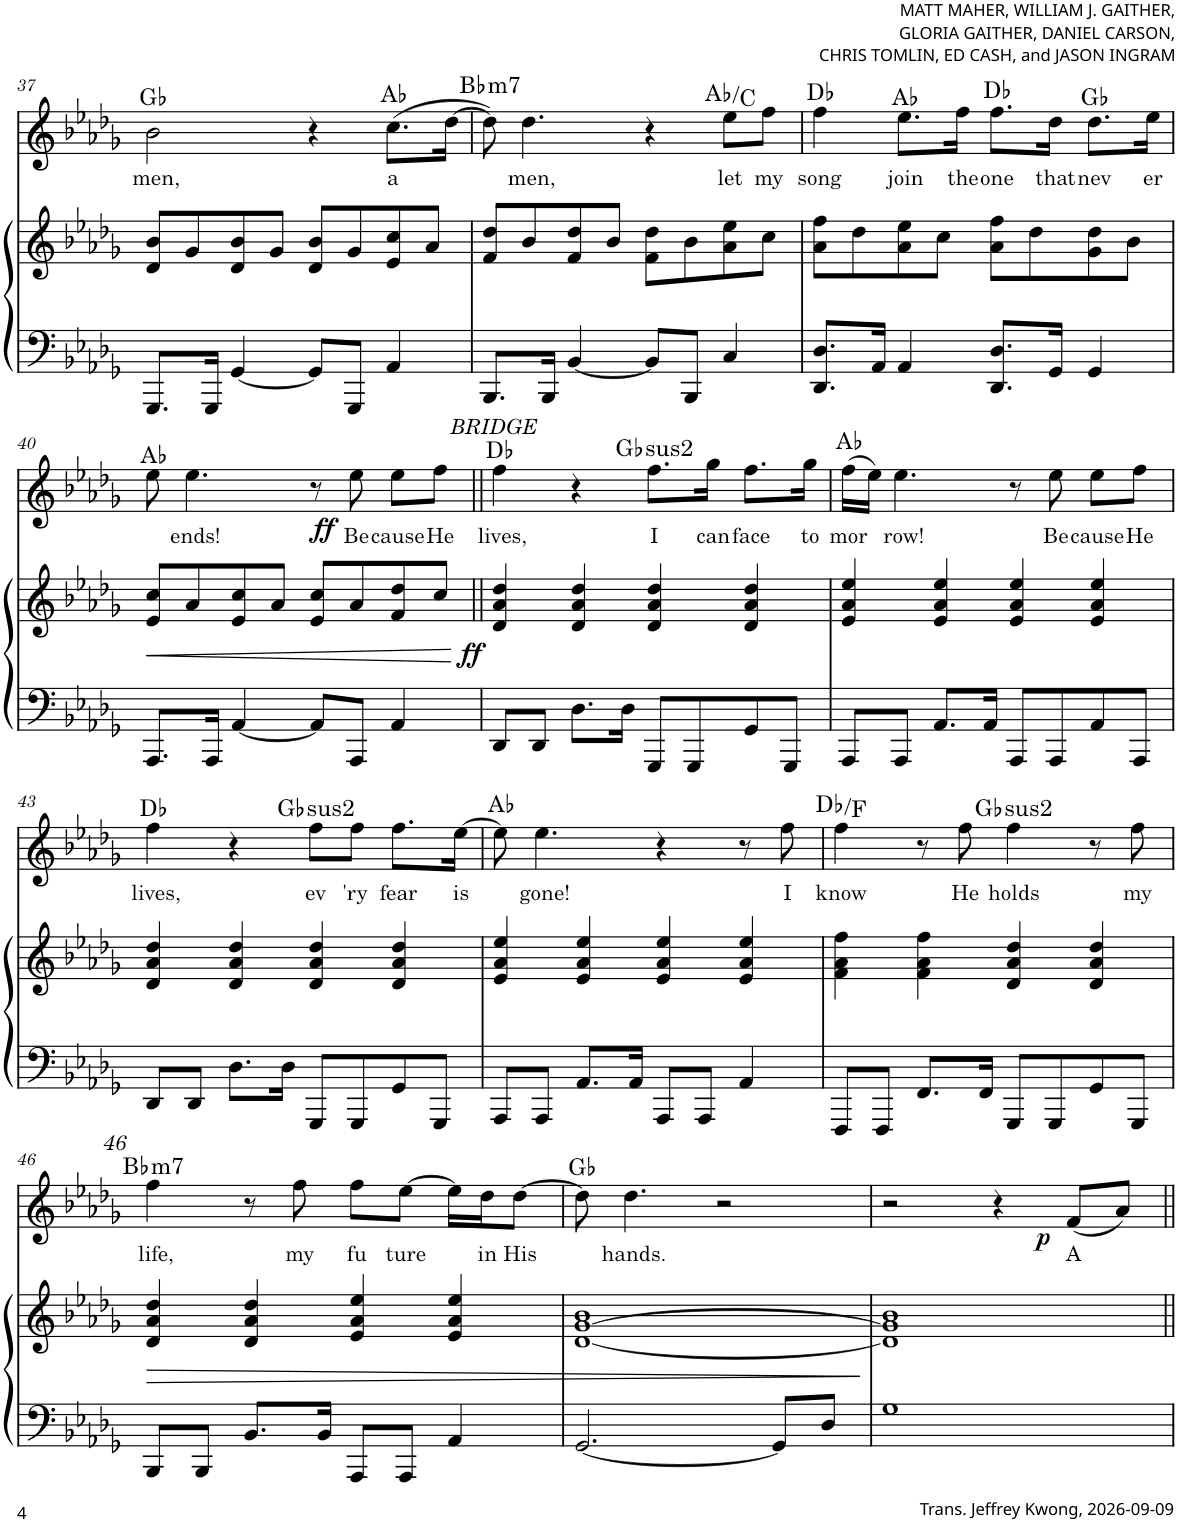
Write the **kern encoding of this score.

**kern	**kern	**dynam	**kern	**text	**dynam	**harte
*part2	*part2	*part2	*part1	*part1	*part1	*part1
*staff3	*staff2	*staff2/3	*staff1	*staff1	*staff1	*
!!LO:PB:g=z
*clefF4	*clefG2	*	*clefG2	*	*	*
*k[b-e-a-d-g-]	*k[b-e-a-d-g-]	*	*k[b-e-a-d-g-]	*	*	*
*M4/4	*M4/4	*	*M4/4	*	*	*
=37	=37	=37	=37	=37	=37	=37
!	!	!	!	!LO:LY:b	!	!
8.GGG-/L	8d-/ 8b-/L	.	2b-\	men,	.	Gb:maj
.	8g-/	.	.	.	.	.
16GGG-/Jk	.	.	.	.	.	.
[4GG-/	8d-/ 8b-/	.	.	.	.	.
.	8g-/J	.	.	.	.	.
8GG-/L]	8d-/ 8b-/L	.	4r	.	.	.
8GGG-/J	8g-/	.	.	.	.	.
!	!	!	!	!LO:LY:b	!	!
4AA-/	8e-/ 8cc/	.	(8.cc\L	a	.	Ab:maj
.	8a-/J	.	.	.	.	.
.	.	.	[16dd-\Jk	.	.	.
=38	=38	=38	=38	=38	=38	=38
!	!	!	!	!	!	!LO:H:kt=m7
8.BBB-/L	8f/ 8dd-/L	.	8dd-\])	.	.	Bb:min7
!	!	!	!	!LO:LY:b	!	!
.	8b-/	.	4.dd-\	men,	.	.
16BBB-/Jk	.	.	.	.	.	.
[4BB-/	8f/ 8dd-/	.	.	.	.	.
.	8b-/J	.	.	.	.	.
8BB-/L]	8f\ 8dd-\L	.	4r	.	.	.
8BBB-/J	8b-\	.	.	.	.	.
!	!	!	!	!LO:LY:b	!	!
4C/	8a-\ 8ee-\	.	8ee-\L	let	.	Ab:maj/3
!	!	!	!	!LO:LY:b	!	!
.	8cc\J	.	8ff\J	my	.	.
=39	=39	=39	=39	=39	=39	=39
!	!	!	!	!LO:LY:b	!	!
8.DD-/ 8.D-/L	8a-\ 8ff\L	.	4ff\	song	.	Db:maj
.	8dd-\	.	.	.	.	.
16AA-/Jk	.	.	.	.	.	.
!	!	!	!	!LO:LY:b	!	!
4AA-/	8a-\ 8ee-\	.	8.ee-\L	join	.	Ab:maj
.	8cc\J	.	.	.	.	.
!	!	!	!	!LO:LY:b	!	!
.	.	.	16ff\Jk	the	.	.
!	!	!	!	!LO:LY:b	!	!
8.DD-/ 8.D-/L	8a-\ 8ff\L	.	8.ff\L	one	.	Db:maj
.	8dd-\	.	.	.	.	.
!	!	!	!	!LO:LY:b	!	!
16GG-/Jk	.	.	16dd-\Jk	that	.	.
!	!	!	!	!LO:LY:b	!	!
4GG-/	8g-\ 8dd-\	.	8.dd-\L	nev	.	Gb:maj
.	8b-\J	.	.	.	.	.
!	!	!	!	!LO:LY:b	!	!
.	.	.	16ee-\Jk	er	.	.
!!LO:LB:g=z
=40	=40	=40	=40	=40	=40	=40
!	!	!LO:HP:b	!	!	!	!
8.AAA-/L	8e-/ 8cc/L	<	8ee-\	.	.	Ab:maj
!	!	!	!	!LO:LY:b	!	!
.	8a-/	.	4.ee-\	ends!	.	.
16AAA-/Jk	.	.	.	.	.	.
[4AA-/	8e-/ 8cc/	.	.	.	.	.
.	8a-/J	.	.	.	.	.
8AA-/L]	8e-/ 8cc/L	.	8r	.	.	.
!	!	!	!	!LO:LY:b	!LO:DY:b	!
8AAA-/J	8a-/	.	8ee-\	Be	ff	.
!	!	!	!	!LO:LY:b	!	!
4AA-/	8f/ 8dd-/	.	8ee-\L	cause	.	.
!	!	!	!	!LO:LY:b	!	!
.	8cc/J	.	8ff\J	He	.	.
.	.	[	.	.	.	.
=41||	=41||	=41||	=41||	=41||	=41||	=41||
!	!	!	!LO:TX:a:i:t=BRIDGE	!	!	!
!	!	!LO:DY:b	!	!LO:LY:b	!	!
8DD-/L	4d-/ 4a-/ 4dd-/	ff	4ff\	lives,	.	Db:maj
8DD-/J	.	.	.	.	.	.
8.D-\L	4d-/ 4a-/ 4dd-/	.	4r	.	.	.
16D-\Jk	.	.	.	.	.	.
!	!	!	!	!LO:LY:b	!	!LO:H:kt=2
8GGG-/L	4d-/ 4a-/ 4dd-/	.	8.ff\L	I	.	Gb:(1,2,5)
8GGG-/	.	.	.	.	.	.
!	!	!	!	!LO:LY:b	!	!
.	.	.	16gg-\Jk	can	.	.
!	!	!	!	!LO:LY:b	!	!
8GG-/	4d-/ 4a-/ 4dd-/	.	8.ff\L	face	.	.
8GGG-/J	.	.	.	.	.	.
!	!	!	!	!LO:LY:b	!	!
.	.	.	16gg-\Jk	to	.	.
=42	=42	=42	=42	=42	=42	=42
!	!	!	!	!LO:LY:b	!	!
8AAA-/L	4e-/ 4a-/ 4ee-/	.	(16ff\LL	mor	.	Ab:maj
.	.	.	16ee-\JJ)	.	.	.
!	!	!	!	!LO:LY:b	!	!
8AAA-/J	.	.	4.ee-\	row!	.	.
8.AA-/L	4e-/ 4a-/ 4ee-/	.	.	.	.	.
16AA-/Jk	.	.	.	.	.	.
8AAA-/L	4e-/ 4a-/ 4ee-/	.	8r	.	.	.
!	!	!	!	!LO:LY:b	!	!
8AAA-/	.	.	8ee-\	Be	.	.
!	!	!	!	!LO:LY:b	!	!
8AA-/	4e-/ 4a-/ 4ee-/	.	8ee-\L	cause	.	.
!	!	!	!	!LO:LY:b	!	!
8AAA-/J	.	.	8ff\J	He	.	.
!!LO:LB:g=z
=43	=43	=43	=43	=43	=43	=43
!	!	!	!	!LO:LY:b	!	!
8DD-/L	4d-/ 4a-/ 4dd-/	.	4ff\	lives,	.	Db:maj
8DD-/J	.	.	.	.	.	.
8.D-\L	4d-/ 4a-/ 4dd-/	.	4r	.	.	.
16D-\Jk	.	.	.	.	.	.
!	!	!	!	!LO:LY:b	!	!LO:H:kt=2
8GGG-/L	4d-/ 4a-/ 4dd-/	.	8ff\L	ev	.	Gb:(1,2,5)
!	!	!	!	!LO:LY:b	!	!
8GGG-/	.	.	8ff\J	'ry	.	.
!	!	!	!	!LO:LY:b	!	!
8GG-/	4d-/ 4a-/ 4dd-/	.	8.ff\L	fear	.	.
8GGG-/J	.	.	.	.	.	.
!	!	!	!	!LO:LY:b	!	!
.	.	.	[16ee-\Jk	is	.	.
=44	=44	=44	=44	=44	=44	=44
8AAA-/L	4e-/ 4a-/ 4ee-/	.	8ee-\]	.	.	Ab:maj
!	!	!	!	!LO:LY:b	!	!
8AAA-/J	.	.	4.ee-\	gone!	.	.
8.AA-/L	4e-/ 4a-/ 4ee-/	.	.	.	.	.
16AA-/Jk	.	.	.	.	.	.
8AAA-/L	4e-/ 4a-/ 4ee-/	.	4r	.	.	.
8AAA-/J	.	.	.	.	.	.
4AA-/	4e-/ 4a-/ 4ee-/	.	8r	.	.	.
!	!	!	!	!LO:LY:b	!	!
.	.	.	8ff\	I	.	.
=45	=45	=45	=45	=45	=45	=45
!	!	!	!	!LO:LY:b	!	!
8FFF/L	4f\ 4a-\ 4ff\	.	4ff\	know	.	Db:maj/3
8FFF/J	.	.	.	.	.	.
8.FF/L	4f\ 4a-\ 4ff\	.	8r	.	.	.
!	!	!	!	!LO:LY:b	!	!
.	.	.	8ff\	He	.	.
16FF/Jk	.	.	.	.	.	.
!	!	!	!	!LO:LY:b	!	!LO:H:kt=2
8GGG-/L	4d-/ 4a-/ 4dd-/	.	4ff\	holds	.	Gb:(1,2,5)
8GGG-/	.	.	.	.	.	.
8GG-/	4d-/ 4a-/ 4dd-/	.	8r	.	.	.
!	!	!	!	!LO:LY:b	!	!
8GGG-/J	.	.	8ff\	my	.	.
!!LO:LB:g=z
=46	=46	=46	=46	=46	=46	=46
!	!	!	!LO:TX:a:i:t=46	!	!	!
!	!	!LO:HP:b	!	!LO:LY:b	!	!LO:H:kt=m7
8BBB-/L	4d-/ 4a-/ 4dd-/	>	4ff\	life,	.	Bb:min7
8BBB-/J	.	.	.	.	.	.
8.BB-/L	4d-/ 4a-/ 4dd-/	.	8r	.	.	.
!	!	!	!	!LO:LY:b	!	!
.	.	.	8ff\	my	.	.
16BB-/Jk	.	.	.	.	.	.
!	!	!	!	!LO:LY:b	!	!
8AAA-/L	4e-/ 4a-/ 4ee-/	.	8ff\L	fu	.	.
!	!	!	!	!LO:LY:b	!	!
8AAA-/J	.	.	[8ee-\J	ture	.	.
4AA-/	4e-/ 4a-/ 4ee-/	.	16ee-\LL]	.	.	.
!	!	!	!	!LO:LY:b	!	!
.	.	.	16dd-\J	in	.	.
!	!	!	!	!LO:LY:b	!	!
.	.	.	[8dd-\J	His	.	.
=47	=47	=47	=47	=47	=47	=47
[2.GG-/	[1d- [1g- 1b-	.	8dd-\]	.	.	Gb:maj
!	!	!	!	!LO:LY:b	!	!
.	.	.	4.dd-\	hands.	.	.
.	.	.	2r	.	.	.
8GG-/L]	.	.	.	.	.	.
8D-/J	.	.	.	.	.	.
.	.	]	.	.	.	.
=48	=48	=48	=48	=48	=48	=48
1G-	1d-] 1g-] 1b-	.	2r	.	.	.
.	.	.	4r	.	.	.
!	!	!	!	!LO:LY:b	!LO:DY:b	!
.	.	.	(8f/L	A	p	.
.	.	.	8a-/J)	.	.	.
=||	=||	=||	=||	=||	=||	=||
*-	*-	*-	*-	*-	*-	*-
